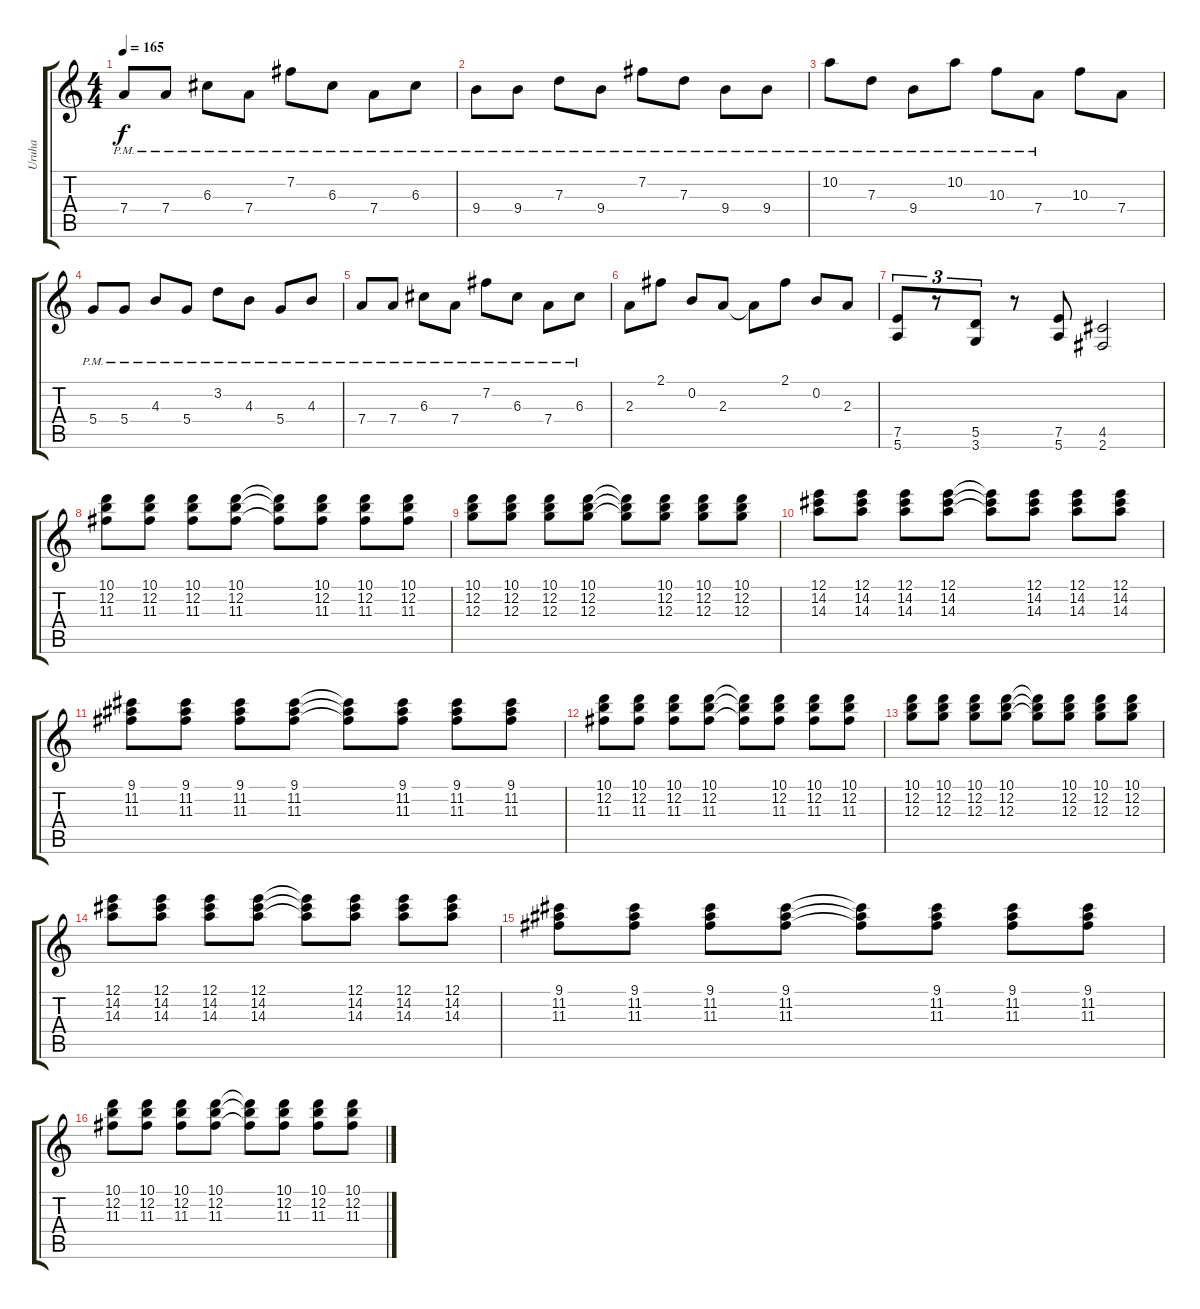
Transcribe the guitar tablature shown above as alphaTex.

\track ("Uruha" "Uruha") {instrument distortionguitar}
\staff {score tabs}
\tuning (E4 B3 G3 D3 A2 E2) {hide}
\ts (4 4)
\tempo 165
\clef g2
\ks c
7.4{pm}.8{dy f} 7.4{pm}.8 6.3{pm}.8 7.4{pm}.8 7.2{pm}.8 6.3{pm}.8 7.4{pm}.8 6.3{pm}.8 |
9.4{pm}.8 9.4{pm}.8 7.3{pm}.8 9.4{pm}.8 7.2{pm}.8 7.3{pm}.8 9.4{pm}.8 9.4{pm}.8 |
10.2{pm}.8 7.3{pm}.8 9.4{pm}.8 10.2{pm}.8 10.3{pm}.8 7.4{pm}.8 10.3.8 7.4.8 |
5.4{pm}.8 5.4{pm}.8 4.3{pm}.8 5.4{pm}.8 3.2{pm}.8 4.3{pm}.8 5.4{pm}.8 4.3{pm}.8 |
7.4{pm}.8 7.4{pm}.8 6.3{pm}.8 7.4{pm}.8 7.2{pm}.8 6.3{pm}.8 7.4{pm}.8 6.3{pm}.8 |
2.3.8 2.1.8 0.2.8 2.3.8 2.3{t}.8 2.1.8 0.2.8 2.3.8 |
(7.5 5.6).8{tu (3 2)} r.8{tu (3 2)} (5.5 3.6).8{tu (3 2)} r.8 (7.5 5.6).8 (4.5 2.6).2 |
(10.1 12.2 11.3).8{instrument acousticguitarsteel} (10.1 12.2 11.3).8 (10.1 12.2 11.3).8 (10.1 12.2 11.3).8 (10.1{t} 12.2{t} 11.3{t}).8 (10.1 12.2 11.3).8 (10.1 12.2 11.3).8 (10.1 12.2 11.3).8 |
(10.1 12.2 12.3).8 (10.1 12.2 12.3).8 (10.1 12.2 12.3).8 (10.1 12.2 12.3).8 (10.1{t} 12.2{t} 12.3{t}).8 (10.1 12.2 12.3).8 (10.1 12.2 12.3).8 (10.1 12.2 12.3).8 |
(12.1 14.2 14.3).8 (12.1 14.2 14.3).8 (12.1 14.2 14.3).8 (12.1 14.2 14.3).8 (12.1{t} 14.2{t} 14.3{t}).8 (12.1 14.2 14.3).8 (12.1 14.2 14.3).8 (12.1 14.2 14.3).8 |
(9.1 11.2 11.3).8 (9.1 11.2 11.3).8 (9.1 11.2 11.3).8 (9.1 11.2 11.3).8 (9.1{t} 11.2{t} 11.3{t}).8 (9.1 11.2 11.3).8 (9.1 11.2 11.3).8 (9.1 11.2 11.3).8 |
(10.1 12.2 11.3).8 (10.1 12.2 11.3).8 (10.1 12.2 11.3).8 (10.1 12.2 11.3).8 (10.1{t} 12.2{t} 11.3{t}).8 (10.1 12.2 11.3).8 (10.1 12.2 11.3).8 (10.1 12.2 11.3).8 |
(10.1 12.2 12.3).8 (10.1 12.2 12.3).8 (10.1 12.2 12.3).8 (10.1 12.2 12.3).8 (10.1{t} 12.2{t} 12.3{t}).8 (10.1 12.2 12.3).8 (10.1 12.2 12.3).8 (10.1 12.2 12.3).8 |
(12.1 14.2 14.3).8 (12.1 14.2 14.3).8 (12.1 14.2 14.3).8 (12.1 14.2 14.3).8 (12.1{t} 14.2{t} 14.3{t}).8 (12.1 14.2 14.3).8 (12.1 14.2 14.3).8 (12.1 14.2 14.3).8 |
(9.1 11.2 11.3).8 (9.1 11.2 11.3).8 (9.1 11.2 11.3).8 (9.1 11.2 11.3).8 (9.1{t} 11.2{t} 11.3{t}).8 (9.1 11.2 11.3).8 (9.1 11.2 11.3).8 (9.1 11.2 11.3).8 |
(10.1 12.2 11.3).8 (10.1 12.2 11.3).8 (10.1 12.2 11.3).8 (10.1 12.2 11.3).8 (10.1{t} 12.2{t} 11.3{t}).8 (10.1 12.2 11.3).8 (10.1 12.2 11.3).8 (10.1 12.2 11.3).8
